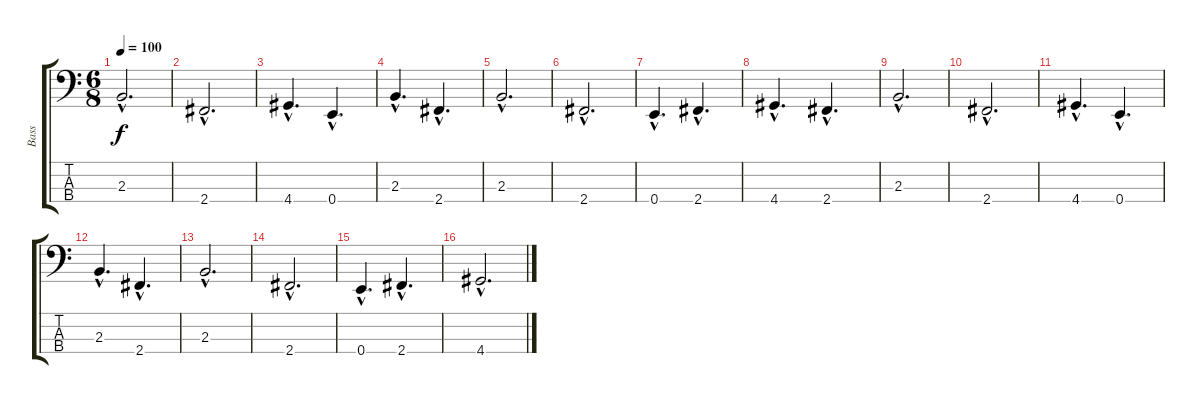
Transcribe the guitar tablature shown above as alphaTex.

\track ("Bass" "Bass") {instrument electricbasspick}
\staff {score tabs}
\tuning (G2 D2 A1 E1) {hide}
\ts (6 8)
\tempo 100
\clef f4
\ks c
2.3{hac}.2{d dy f} |
2.4{hac}.2{d} |
4.4{hac}.4{d} 0.4{hac}.4{d} |
2.3{hac}.4{d} 2.4{hac}.4{d} |
2.3{hac}.2{d} |
2.4{hac}.2{d} |
0.4{hac}.4{d} 2.4{hac}.4{d} |
4.4{hac}.4{d} 2.4{hac}.4{d} |
2.3{hac}.2{d} |
2.4{hac}.2{d} |
4.4{hac}.4{d} 0.4{hac}.4{d} |
2.3{hac}.4{d} 2.4{hac}.4{d} |
2.3{hac}.2{d} |
2.4{hac}.2{d} |
0.4{hac}.4{d} 2.4{hac}.4{d} |
4.4{hac}.2{d}
